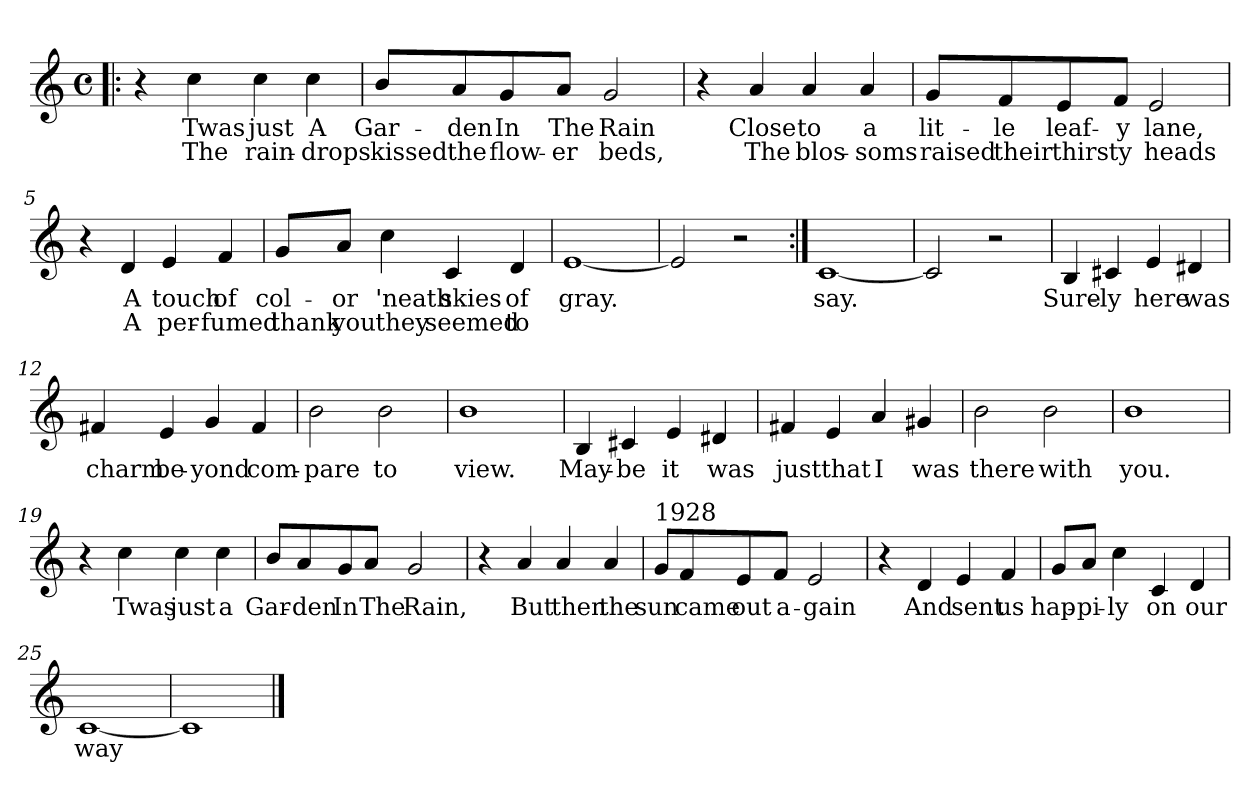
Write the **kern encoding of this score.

**kern	**text	**text
*part1	*part1	*part1
*staff1	*staff1	*staff1
*clefG2	*	*
*k[]	*	*
*C:	*	*
*M4/4	*	*
*met(c)	*	*
=1!|:	=1!|:	=1!|:
4r	.	.
4cc\	Twas	The
4cc\	just	rain-
4cc\	A	-drops
=2	=2	=2
8b/L	Gar-	kissed
8a/	-den	the
8g/	In	flow-
8a/J	The	-er
2g/	Rain	beds,
=3	=3	=3
4r	.	.
4a/	Close	The
4a/	to	blos-
4a/	a	-soms
!!LO:LB:g=z
=4	=4	=4
8g/L	lit-	raised
8f/	-le	their
8e/	leaf-	thirs
8f/J	-y	ty
2e/	lane,	heads
=5	=5	=5
4r	.	.
4d/	A	A
4e/	touch	per-
4f/	of	-fumed
=6	=6	=6
8g/L	col-	thank
8a/J	-or	you
4cc\	'neath	they
4c/	skies	seemed
4d/	of	to
=7	=7	=7
[1e	gray.	.
=8	=8	=8
2e/]	.	.
2r	.	.
!!LO:LB:g=z
=9:|!	=9:|!	=9:|!
[1c	say.	.
=10	=10	=10
2c/]	.	.
2r	.	.
=11	=11	=11
4B/	Sure-	.
4c#X/	-ly	.
4e/	here	.
4d#X/	was	.
=12	=12	=12
4f#X/	charm	.
4e/	be-	.
4g/	-yond	.
4f#/	com-	.
=13	=13	=13
2b\	-pare	.
2b\	to	.
=14	=14	=14
1b	view.	.
!!LO:LB:g=z
=15	=15	=15
4B/	May-	.
4c#X/	-be	.
4e/	it	.
4d#X/	was	.
=16	=16	=16
4f#X/	just	.
4e/	that	.
4a/	I	.
4g#X/	was	.
=17	=17	=17
2b\	there	.
2b\	with	.
=18	=18	=18
1b	you.	.
=19	=19	=19
4r	.	.
4cc\	Twas	.
4cc\	just	.
4cc\	a	.
=20	=20	=20
8b/L	Gar-	.
8a/	-den	.
8g/	In	.
8a/J	The	.
2g/	Rain,	.
!!LO:LB:g=z
=21	=21	=21
4r	.	.
4a/	But	.
4a/	then	.
4a/	the	.
=22	=22	=22
!LO:TX:a:t=1928	!	!
8g/L	sun	.
8f/	came	.
8e/	out	.
8f/J	a-	.
2e/	-gain	.
=23	=23	=23
4r	.	.
4d/	And	.
4e/	sent	.
4f/	us	.
=24	=24	=24
8g/L	hap-	.
8a/J	-pi-	.
4cc\	-ly	.
4c/	on	.
4d/	our	.
=25	=25	=25
[1c	way	.
=26	=26	=26
1c]	.	.
==	==	==
*-	*-	*-
